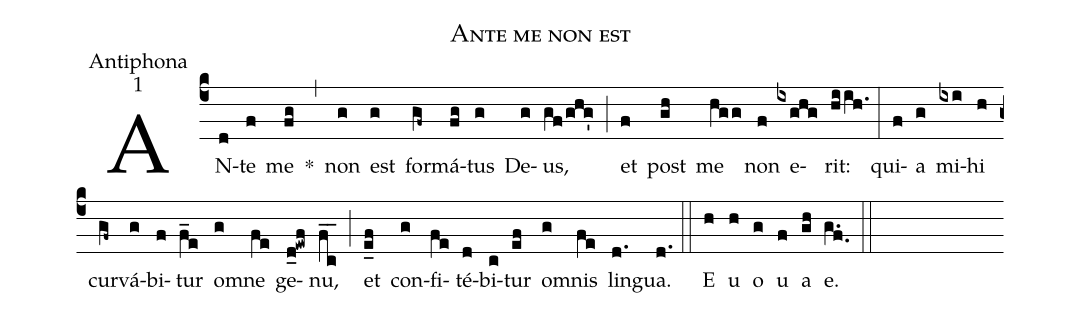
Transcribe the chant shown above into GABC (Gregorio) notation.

name:Ante me non est;
office-part:Antiphona;
mode:1;
%%
(c4) AN(d)te(f) me(fg) *(,) non(g) est(g) for(gf~)má(fg)tus(g) De(g)us,(gf/ghg') (;) et(f) post(gh) me(hgg) non(f) e(ixghg)rit:(hiih.) (:) qui(f)a(g) mi(ixi)hi(h) cur(gf~)vá(g)bi(f)tur(f_e) o(g)mne(fe) ge(d_0!ewf)nu,(f_c_) (;) et(e_f) con(g)fi(fe)té(d)bi(c)tur(ef) o(g)mnis(fe) lin(d.)gua.(d.) (::) <eu> E(h) u(h) o(g) u(f) a(gh) e.(g.f.)
</eu> (::)
